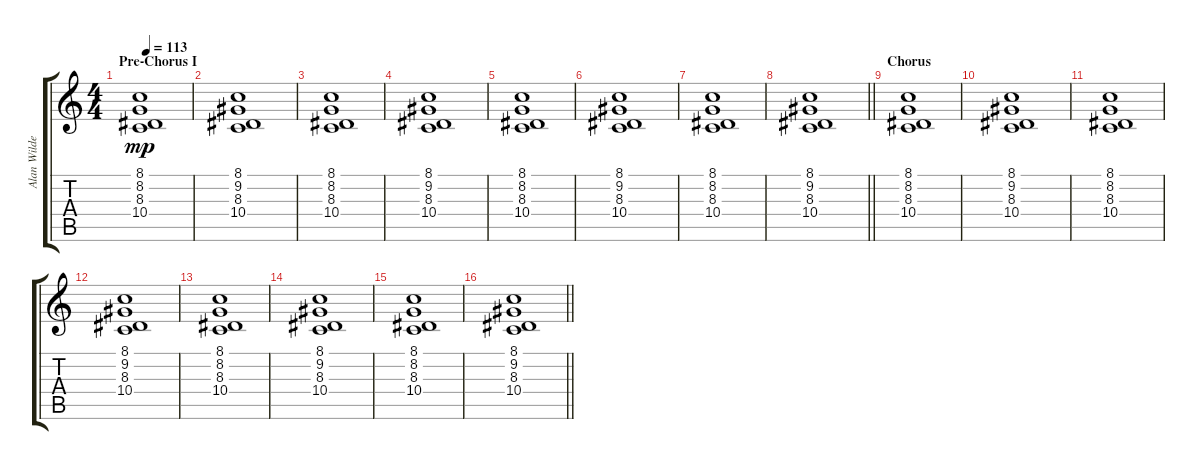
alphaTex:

\track ("Alan Wilder - Choir Pad" "Alan Wilde") {instrument pad4choir}
\staff {score tabs}
\tuning (E4 B3 G3 D3 A2 E2) {hide}
\ts (4 4)
\section ("" "Pre-Chorus I")
\tempo 113
\clef g2
\ks c
(8.1 8.2 8.3 10.4).1{dy mp} |
(8.1 9.2 8.3 10.4).1 |
(8.1 8.2 8.3 10.4).1 |
(8.1 9.2 8.3 10.4).1 |
(8.1 8.2 8.3 10.4).1 |
(8.1 9.2 8.3 10.4).1 |
(8.1 8.2 8.3 10.4).1 |
\barLineRight lightlight
(8.1 9.2 8.3 10.4).1 |
\section ("" "Chorus")
(8.1 8.2 8.3 10.4).1 |
(8.1 9.2 8.3 10.4).1 |
(8.1 8.2 8.3 10.4).1 |
(8.1 9.2 8.3 10.4).1 |
(8.1 8.2 8.3 10.4).1 |
(8.1 9.2 8.3 10.4).1 |
(8.1 8.2 8.3 10.4).1 |
\barLineRight lightlight
(8.1 9.2 8.3 10.4).1
